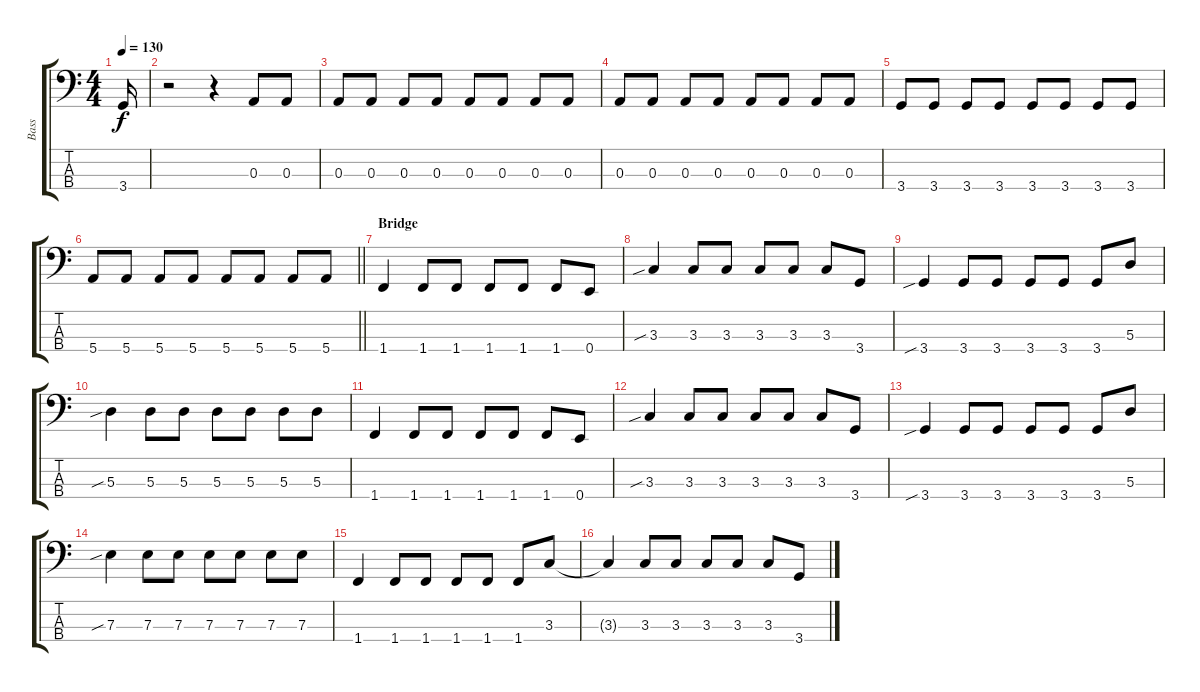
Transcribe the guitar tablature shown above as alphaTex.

\track ("Bass" "Bass") {instrument electricbassfinger}
\staff {score tabs}
\tuning (G2 D2 A1 E1) {hide}
\ts (4 4)
\tempo 130
\clef f4
\ks c
3.4.16{dy f} |
r.2 r.4 0.3.8 0.3.8 |
0.3.8 0.3.8 0.3.8 0.3.8 0.3.8 0.3.8 0.3.8 0.3.8 |
0.3.8 0.3.8 0.3.8 0.3.8 0.3.8 0.3.8 0.3.8 0.3.8 |
3.4.8 3.4.8 3.4.8 3.4.8 3.4.8 3.4.8 3.4.8 3.4.8 |
\barLineRight lightlight
5.4.8 5.4.8 5.4.8 5.4.8 5.4.8 5.4.8 5.4.8 5.4.8 |
\section ("" "Bridge")
1.4.4 1.4.8 1.4.8 1.4.8 1.4.8 1.4.8 0.4.8 |
3.3{sib}.4 3.3.8 3.3.8 3.3.8 3.3.8 3.3.8 3.4.8 |
3.4{sib}.4 3.4.8 3.4.8 3.4.8 3.4.8 3.4.8 5.3.8 |
5.3{sib}.4 5.3.8 5.3.8 5.3.8 5.3.8 5.3.8 5.3.8 |
1.4.4 1.4.8 1.4.8 1.4.8 1.4.8 1.4.8 0.4.8 |
3.3{sib}.4 3.3.8 3.3.8 3.3.8 3.3.8 3.3.8 3.4.8 |
3.4{sib}.4 3.4.8 3.4.8 3.4.8 3.4.8 3.4.8 5.3.8 |
7.3{sib}.4 7.3.8 7.3.8 7.3.8 7.3.8 7.3.8 7.3.8 |
1.4.4 1.4.8 1.4.8 1.4.8 1.4.8 1.4.8 3.3.8 |
3.3{t}.4 3.3.8 3.3.8 3.3.8 3.3.8 3.3.8 3.4.8
